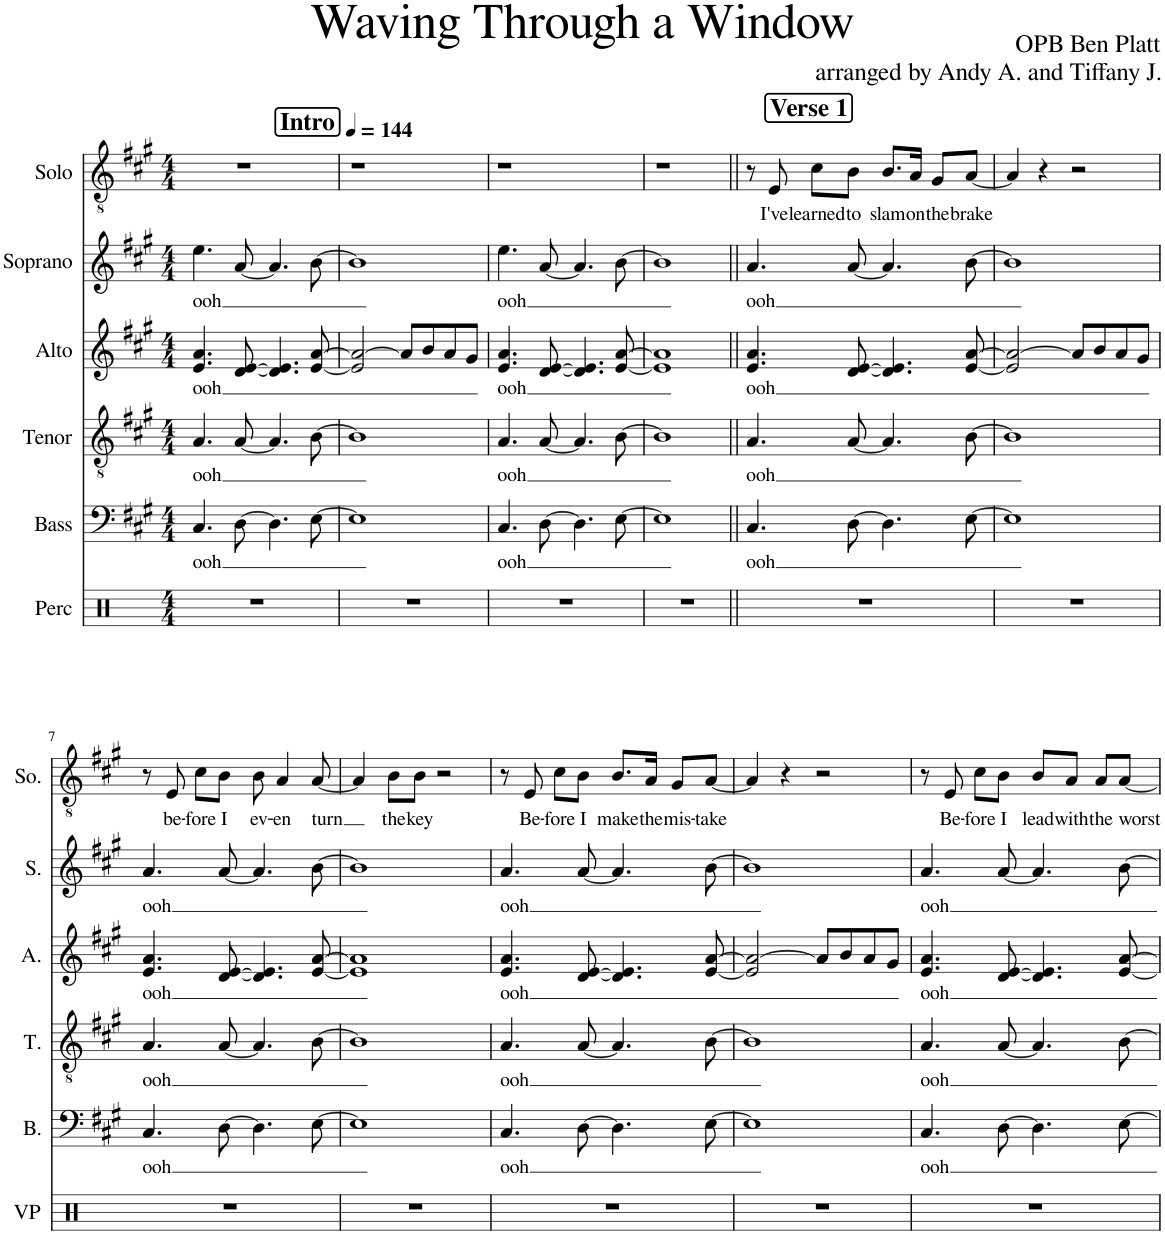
**kern	**kern	**text	**kern	**text	**kern	**text	**kern	**text	**kern	**text
*part6	*part5	*part5	*part4	*part4	*part3	*part3	*part2	*part2	*part1	*part1
*staff6	*staff5	*staff5	*staff4	*staff4	*staff3	*staff3	*staff2	*staff2	*staff1	*staff1
*I"Perc	*I"Bass	*	*I"Tenor	*	*I"Alto	*	*I"Soprano	*	*I"Solo	*
*	*I'B.	*	*I'T.	*	*I'A.	*	*I'S.	*	*I'So.	*
*clefX	*clefF4	*	*clefGv2	*	*clefG2	*	*clefG2	*	*clefGv2	*
*k[]	*k[f#c#g#]	*	*k[f#c#g#]	*	*k[f#c#g#]	*	*k[f#c#g#]	*	*k[f#c#g#]	*
*	*A:	*	*A:	*	*A:	*	*A:	*	*A:	*
*M4/4	*M4/4	*	*M4/4	*	*M4/4	*	*M4/4	*	*M4/4	*
*MM144	*MM144	*	*MM144	*	*MM144	*	*MM144	*	*MM144	*
!!LO:REH:place=s1:a:B:cj:fs=14:t=Intro
=1	=1	=1	=1	=1	=1	=1	=1	=1	=1	=1
!	!	!LO:LY:b	!	!LO:LY:b	!	!LO:LY:b	!	!LO:LY:b	!	!
1r	4.C#/	ooh	4.A/	ooh	4.e/ 4.a/	ooh	4.ee\	ooh	1r	.
.	[8D\	.	[8A/	.	[8d/ [8e/	.	[8a/	.	.	.
.	4.D\]	.	4.A/]	.	4.d/] 4.e/]	.	4.a/]	.	.	.
.	[8E\	.	[8B\	.	[8e/ [8a/	.	[8b\	.	.	.
=2	=2	=2	=2	=2	=2	=2	=2	=2	=2	=2
1r	1E]	.	1B]	.	2e/] 2a/_	.	1b]	.	1r	.
.	.	.	.	.	8a/L]	.	.	.	.	.
.	.	.	.	.	8b/	.	.	.	.	.
.	.	.	.	.	8a/	.	.	.	.	.
.	.	.	.	.	8g#/J	.	.	.	.	.
=3	=3	=3	=3	=3	=3	=3	=3	=3	=3	=3
!	!	!LO:LY:b	!	!LO:LY:b	!	!LO:LY:b	!	!LO:LY:b	!	!
1r	4.C#/	ooh	4.A/	ooh	4.e/ 4.a/	ooh	4.ee\	ooh	1r	.
.	[8D\	.	[8A/	.	[8d/ [8e/	.	[8a/	.	.	.
.	4.D\]	.	4.A/]	.	4.d/] 4.e/]	.	4.a/]	.	.	.
.	[8E\	.	[8B\	.	[8e/ [8a/	.	[8b\	.	.	.
=4	=4	=4	=4	=4	=4	=4	=4	=4	=4	=4
1r	1E]	.	1B]	.	1e] 1a]	.	1b]	.	1r	.
!!LO:REH:place=s1:a:B:cj:fs=14:t=Verse 1
=5||	=5||	=5||	=5||	=5||	=5||	=5||	=5||	=5||	=5||	=5||
!	!	!LO:LY:b	!	!LO:LY:b	!	!LO:LY:b	!	!LO:LY:b	!	!
1r	4.C#/	ooh	4.A/	ooh	4.e/ 4.a/	ooh	4.a/	ooh	8r	.
!	!	!	!	!	!	!	!	!	!	!LO:LY:b
.	.	.	.	.	.	.	.	.	8E/	I've
!	!	!	!	!	!	!	!	!	!	!LO:LY:b
.	.	.	.	.	.	.	.	.	8c#\L	learned
!	!	!	!	!	!	!	!	!	!	!LO:LY:b
.	[8D\	.	[8A/	.	[8d/ [8e/	.	[8a/	.	8B\J	to
!	!	!	!	!	!	!	!	!	!	!LO:LY:b
.	4.D\]	.	4.A/]	.	4.d/] 4.e/]	.	4.a/]	.	8.B/L	slam
!	!	!	!	!	!	!	!	!	!	!LO:LY:b
.	.	.	.	.	.	.	.	.	16A/Jk	on
!	!	!	!	!	!	!	!	!	!	!LO:LY:b
.	.	.	.	.	.	.	.	.	8G#/L	the
!	!	!	!	!	!	!	!	!	!	!LO:LY:b
.	[8E\	.	[8B\	.	[8e/ [8a/	.	[8b\	.	[8A/J	brake
=6	=6	=6	=6	=6	=6	=6	=6	=6	=6	=6
1r	1E]	.	1B]	.	2e/] 2a/_	.	1b]	.	4A/]	.
.	.	.	.	.	.	.	.	.	4r	.
.	.	.	.	.	8a/L]	.	.	.	2r	.
.	.	.	.	.	8b/	.	.	.	.	.
.	.	.	.	.	8a/	.	.	.	.	.
.	.	.	.	.	8g#/J	.	.	.	.	.
!!LO:LB:g=z
=7	=7	=7	=7	=7	=7	=7	=7	=7	=7	=7
!	!	!LO:LY:b	!	!LO:LY:b	!	!LO:LY:b	!	!LO:LY:b	!	!
1r	4.C#/	ooh	4.A/	ooh	4.e/ 4.a/	ooh	4.a/	ooh	8r	.
!	!	!	!	!	!	!	!	!	!	!LO:LY:b
.	.	.	.	.	.	.	.	.	8E/	be-
!	!	!	!	!	!	!	!	!	!	!LO:LY:b
.	.	.	.	.	.	.	.	.	8c#\L	-fore
!	!	!	!	!	!	!	!	!	!	!LO:LY:b
.	[8D\	.	[8A/	.	[8d/ [8e/	.	[8a/	.	8B\J	I
!	!	!	!	!	!	!	!	!	!	!LO:LY:b
.	4.D\]	.	4.A/]	.	4.d/] 4.e/]	.	4.a/]	.	8B\	ev-
!	!	!	!	!	!	!	!	!	!	!LO:LY:b
.	.	.	.	.	.	.	.	.	4A/	-en
!	!	!	!	!	!	!	!	!	!	!LO:LY:b
.	[8E\	.	[8B\	.	[8e/ [8a/	.	[8b\	.	[8A/	turn
=8	=8	=8	=8	=8	=8	=8	=8	=8	=8	=8
1r	1E]	.	1B]	.	1e] 1a]	.	1b]	.	4A/]	.
!	!	!	!	!	!	!	!	!	!	!LO:LY:b
.	.	.	.	.	.	.	.	.	8B\L	the
!	!	!	!	!	!	!	!	!	!	!LO:LY:b
.	.	.	.	.	.	.	.	.	8B\J	key
.	.	.	.	.	.	.	.	.	2r	.
=9	=9	=9	=9	=9	=9	=9	=9	=9	=9	=9
!	!	!LO:LY:b	!	!LO:LY:b	!	!LO:LY:b	!	!LO:LY:b	!	!
1r	4.C#/	ooh	4.A/	ooh	4.e/ 4.a/	ooh	4.a/	ooh	8r	.
!	!	!	!	!	!	!	!	!	!	!LO:LY:b
.	.	.	.	.	.	.	.	.	8E/	Be-
!	!	!	!	!	!	!	!	!	!	!LO:LY:b
.	.	.	.	.	.	.	.	.	8c#\L	-fore
!	!	!	!	!	!	!	!	!	!	!LO:LY:b
.	[8D\	.	[8A/	.	[8d/ [8e/	.	[8a/	.	8B\J	I
!	!	!	!	!	!	!	!	!	!	!LO:LY:b
.	4.D\]	.	4.A/]	.	4.d/] 4.e/]	.	4.a/]	.	8.B/L	make
!	!	!	!	!	!	!	!	!	!	!LO:LY:b
.	.	.	.	.	.	.	.	.	16A/Jk	the
!	!	!	!	!	!	!	!	!	!	!LO:LY:b
.	.	.	.	.	.	.	.	.	8G#/L	mis-
!	!	!	!	!	!	!	!	!	!	!LO:LY:b
.	[8E\	.	[8B\	.	[8e/ [8a/	.	[8b\	.	[8A/J	-take
=10	=10	=10	=10	=10	=10	=10	=10	=10	=10	=10
1r	1E]	.	1B]	.	2e/] 2a/_	.	1b]	.	4A/]	.
.	.	.	.	.	.	.	.	.	4r	.
.	.	.	.	.	8a/L]	.	.	.	2r	.
.	.	.	.	.	8b/	.	.	.	.	.
.	.	.	.	.	8a/	.	.	.	.	.
.	.	.	.	.	8g#/J	.	.	.	.	.
=11	=11	=11	=11	=11	=11	=11	=11	=11	=11	=11
!	!	!LO:LY:b	!	!LO:LY:b	!	!LO:LY:b	!	!LO:LY:b	!	!
1r	4.C#/	ooh	4.A/	ooh	4.e/ 4.a/	ooh	4.a/	ooh	8r	.
!	!	!	!	!	!	!	!	!	!	!LO:LY:b
.	.	.	.	.	.	.	.	.	8E/	Be-
!	!	!	!	!	!	!	!	!	!	!LO:LY:b
.	.	.	.	.	.	.	.	.	8c#\L	-fore
!	!	!	!	!	!	!	!	!	!	!LO:LY:b
.	[8D\	.	[8A/	.	[8d/ [8e/	.	[8a/	.	8B\J	I
!	!	!	!	!	!	!	!	!	!	!LO:LY:b
.	4.D\]	.	4.A/]	.	4.d/] 4.e/]	.	4.a/]	.	8B/L	lead
!	!	!	!	!	!	!	!	!	!	!LO:LY:b
.	.	.	.	.	.	.	.	.	8A/J	with
!	!	!	!	!	!	!	!	!	!	!LO:LY:b
.	.	.	.	.	.	.	.	.	8A/L	the
!	!	!	!	!	!	!	!	!	!	!LO:LY:b
.	[8E\	.	[8B\	.	[8e/ [8a/	.	[8b\	.	[8A/J	worst
=	=	=	=	=	=	=	=	=	=	=
*-	*-	*-	*-	*-	*-	*-	*-	*-	*-	*-
